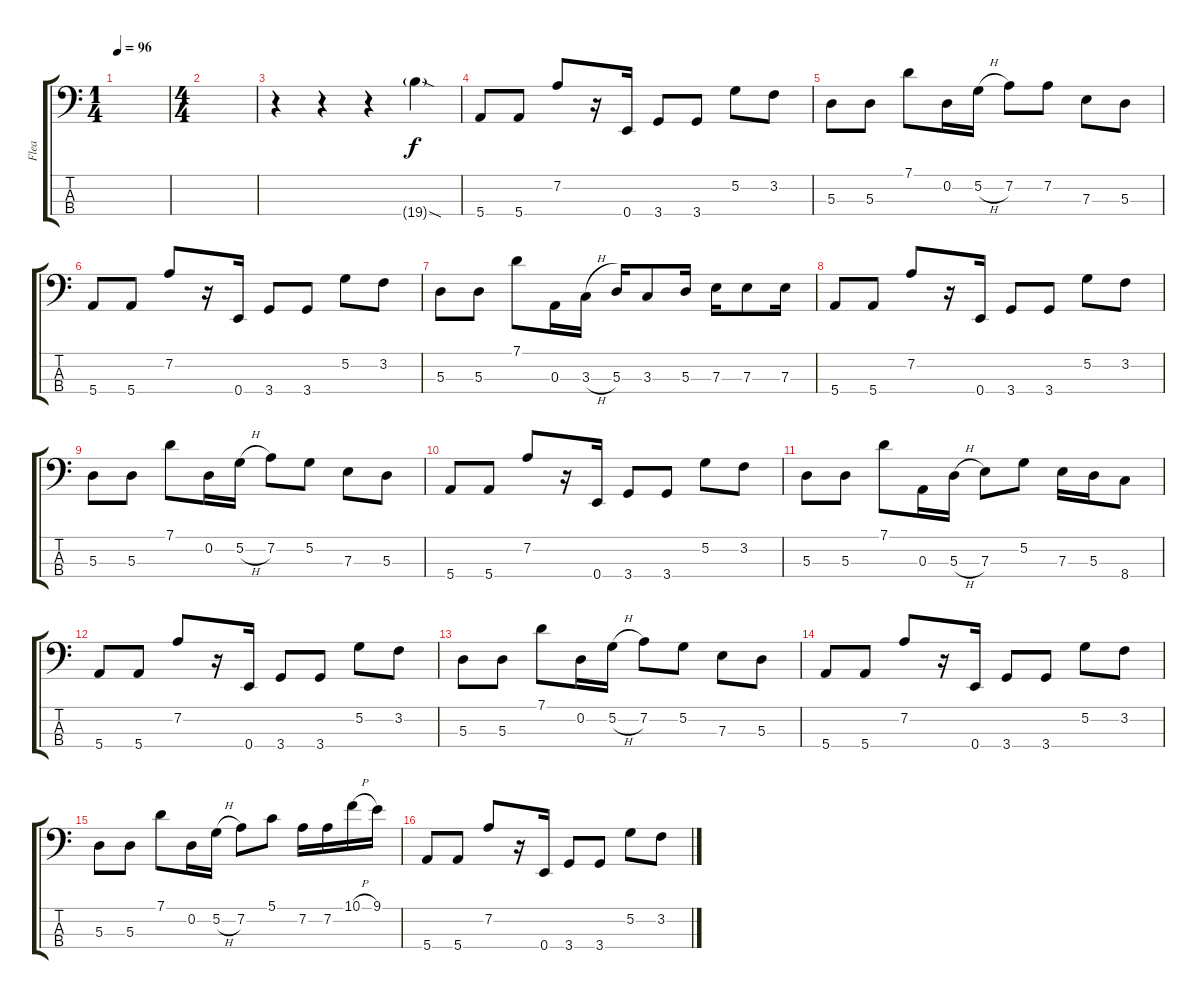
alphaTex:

\track ("Flea" "Flea") {instrument electricbassfinger}
\staff {score tabs}
\tuning (G2 D2 A1 E1) {hide}
\ts (1 4)
\tempo 96
\clef f4
\ks c
|
\ts (4 4)
|
r.4 r.4 r.4 19.4{sod g}.4 |
5.4.8{dy f} 5.4.8 7.2.8 r.16 0.4.16 3.4.8 3.4.8 5.2.8 3.2.8 |
5.3.8 5.3.8 7.1.8 0.2.16 5.2{h}.16 7.2.8 7.2.8 7.3.8 5.3.8 |
5.4.8 5.4.8 7.2.8 r.16 0.4.16 3.4.8 3.4.8 5.2.8 3.2.8 |
5.3.8 5.3.8 7.1.8 0.3.16 3.3{h}.16 5.3.16 3.3.8 5.3.16 7.3.16 7.3.8 7.3.16 |
5.4.8 5.4.8 7.2.8 r.16 0.4.16 3.4.8 3.4.8 5.2.8 3.2.8 |
5.3.8 5.3.8 7.1.8 0.2.16 5.2{h}.16 7.2.8 5.2.8 7.3.8 5.3.8 |
5.4.8 5.4.8 7.2.8 r.16 0.4.16 3.4.8 3.4.8 5.2.8 3.2.8 |
5.3.8 5.3.8 7.1.8 0.3.16 5.3{h}.16 7.3.8 5.2.8 7.3.16 5.3.16 8.4.8 |
5.4.8 5.4.8 7.2.8 r.16 0.4.16 3.4.8 3.4.8 5.2.8 3.2.8 |
5.3.8 5.3.8 7.1.8 0.2.16 5.2{h}.16 7.2.8 5.2.8 7.3.8 5.3.8 |
5.4.8 5.4.8 7.2.8 r.16 0.4.16 3.4.8 3.4.8 5.2.8 3.2.8 |
5.3.8 5.3.8 7.1.8 0.2.16 5.2{h}.16 7.2.8 5.1.8 7.2.16 7.2.16 10.1{h}.16 9.1.16 |
5.4.8 5.4.8 7.2.8 r.16 0.4.16 3.4.8 3.4.8 5.2.8 3.2.8
